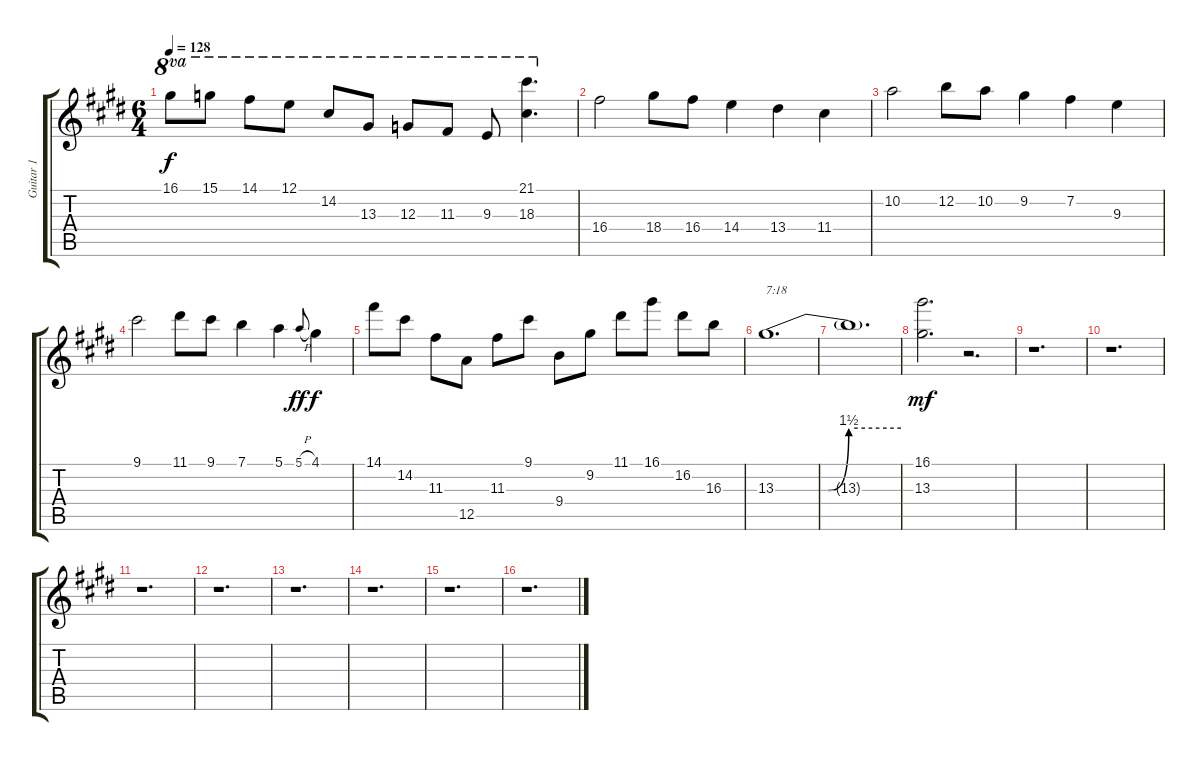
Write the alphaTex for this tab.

\track ("Guitar 1" "Guitar 1") {instrument acousticguitarnylon}
\staff {score tabs}
\tuning (E4 B3 G3 D3 A2 E2) {hide}
\ts (6 4)
\tempo 128
\clef g2
\ks e
16.1.8{ot 8va dy f} 15.1.8{ot 8va} 14.1.8{ot 8va} 12.1.8{ot 8va} 14.2.8{ot 8va} 13.3.8{ot 8va} 12.3.8{ot 8va} 11.3.8{ot 8va} 9.3.8{ot 8va} (21.1 18.3).4{d ot 8va} |
16.4.2 18.4.8 16.4.8 14.4.4 13.4.4 11.4.4 |
10.2.2 12.2.8 10.2.8 9.2.4 7.2.4 9.3.4 |
9.1.2 11.1.8 9.1.8 7.1.4 5.1.4 5.1{h}.8{gr onbeat dy ff} 4.1.4{dy f} |
14.1.8 14.2.8 11.3.8 12.5.8 11.3.8 9.1.8 9.4.8 9.2.8 11.1.8 16.1.8 16.2.8 16.3.8 |
13.3{be (custom 0 0 15 0 25 0 35 6 60 6)}.1{d txt "7:18"} |
13.3{t}.1{d} |
(16.1 13.3).2{d dy mf} r.2{d} |
r.1{d} |
r.1{d} |
r.1{d} |
r.1{d} |
r.1{d} |
r.1{d} |
r.1{d} |
r.1{d}
